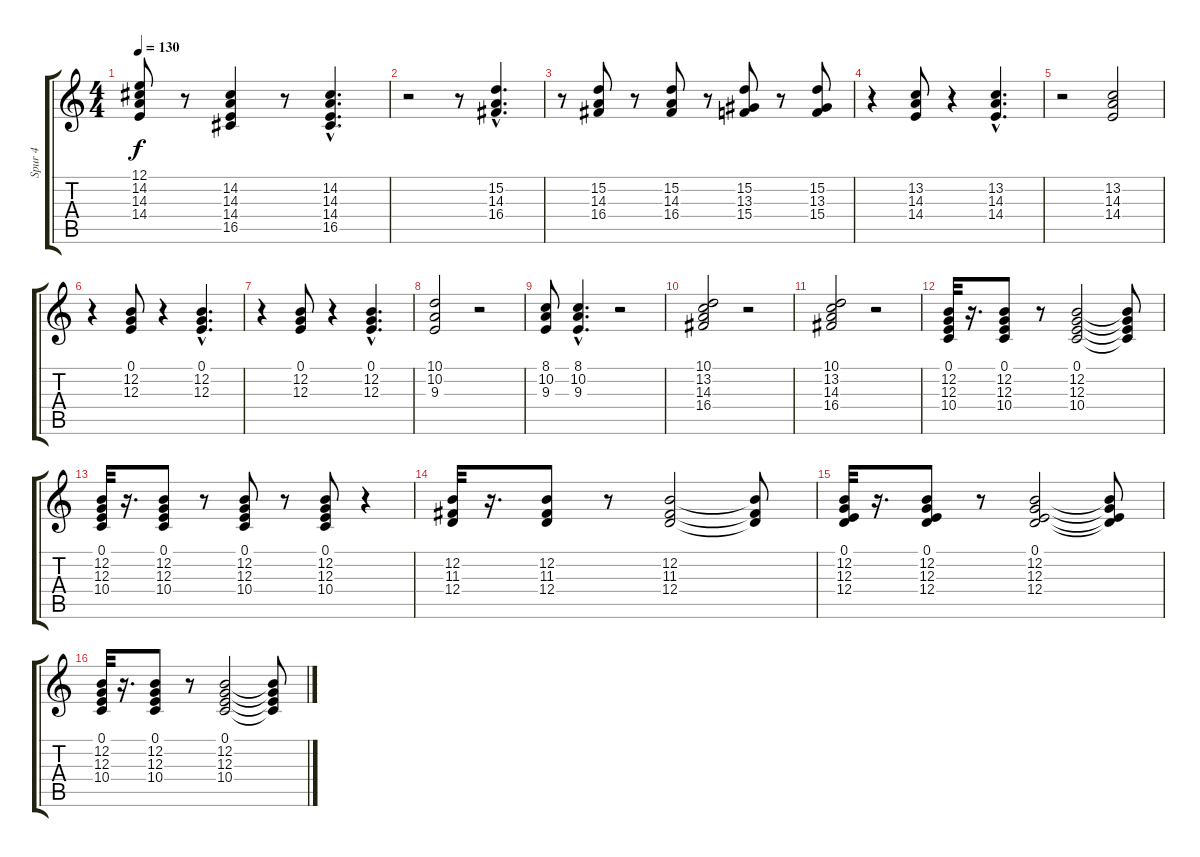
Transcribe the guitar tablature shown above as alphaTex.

\track ("Spur 4" "Spur 4") {instrument electricpiano1}
\staff {score tabs}
\tuning (E4 B3 G3 D3 A2 E2) {hide}
\ts (4 4)
\tempo 130
\clef g2
\ks c
(12.1 14.2 14.3 14.4).8{dy f} r.8 (14.2 14.3 14.4 16.5).4 r.8 (14.2{hac} 14.3{hac} 14.4{hac} 16.5{hac}).4{d} |
r.2 r.8 (15.2{hac} 14.3{hac} 16.4{hac}).4{d} |
r.8 (15.2 14.3 16.4).8 r.8 (15.2 14.3 16.4).8 r.8 (15.2 13.3 15.4).8 r.8 (15.2 13.3 15.4).8 |
r.4 (13.2 14.3 14.4).8 r.4 (13.2{hac} 14.3{hac} 14.4{hac}).4{d} |
r.2 (13.2 14.3 14.4).2 |
r.4 (0.1 12.2 12.3).8 r.4 (0.1{hac} 12.2{hac} 12.3{hac}).4{d} |
r.4 (0.1 12.2 12.3).8 r.4 (0.1{hac} 12.2{hac} 12.3{hac}).4{d} |
(10.1 10.2 9.3).2 r.2 |
(8.1 10.2 9.3).8 (8.1{hac} 10.2{hac} 9.3{hac}).4{d} r.2 |
(10.1 13.2 14.3 16.4).2 r.2 |
(10.1 13.2 14.3 16.4).2 r.2 |
(0.1 12.2 12.3 10.4).32 r.16{d} (0.1 12.2 12.3 10.4).8 r.8 (0.1 12.2 12.3 10.4).2 (0.1{t} 12.2{t} 12.3{t} 10.4{t}).8 |
(0.1 12.2 12.3 10.4).32 r.16{d} (0.1 12.2 12.3 10.4).8 r.8 (0.1 12.2 12.3 10.4).8 r.8 (0.1 12.2 12.3 10.4).8 r.4 |
(12.2 11.3 12.4).32 r.16{d} (12.2 11.3 12.4).8 r.8 (12.2 11.3 12.4).2 (12.2{t} 11.3{t} 12.4{t}).8 |
(0.1 12.2 12.3 12.4).32 r.16{d} (0.1 12.2 12.3 12.4).8 r.8 (0.1 12.2 12.3 12.4).2 (0.1{t} 12.2{t} 12.3{t} 12.4{t}).8 |
(0.1 12.2 12.3 10.4).32 r.16{d} (0.1 12.2 12.3 10.4).8 r.8 (0.1 12.2 12.3 10.4).2 (0.1{t} 12.2{t} 12.3{t} 10.4{t}).8
